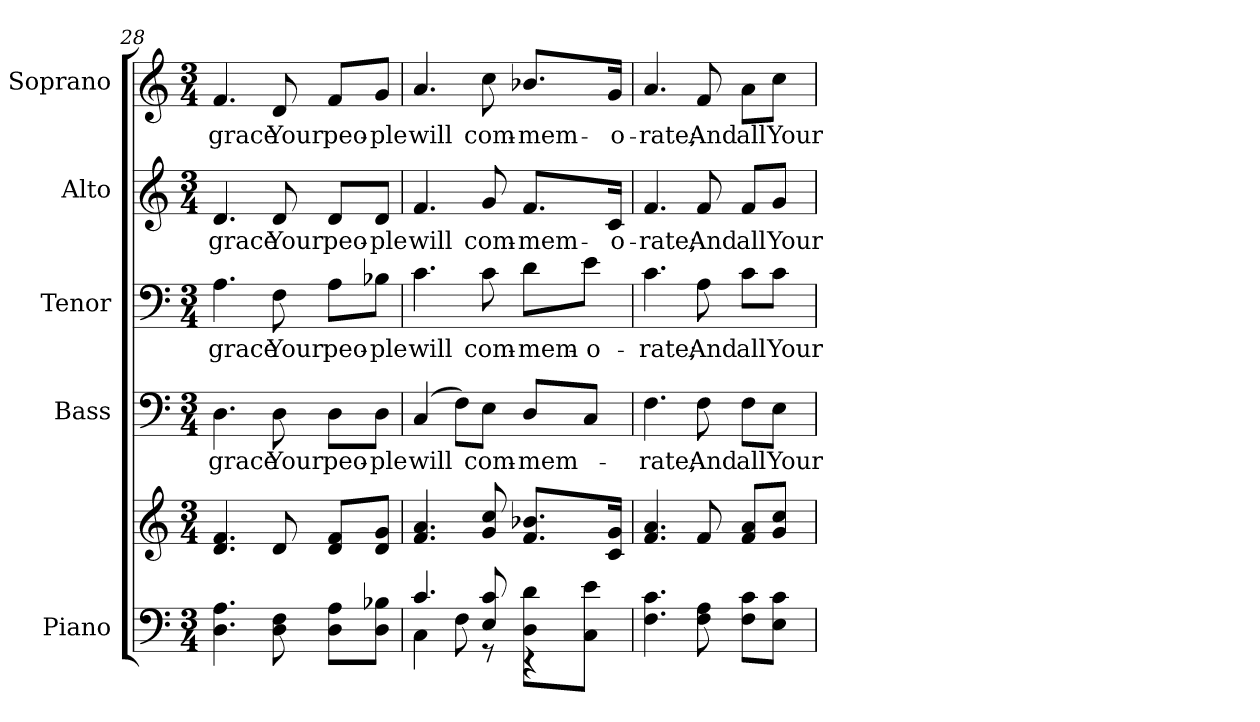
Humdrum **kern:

**kern	**kern	**kern	**text	**kern	**text	**kern	**text	**kern	**text
*part5	*part5	*part4	*part4	*part3	*part3	*part2	*part2	*part1	*part1
*staff6	*staff5	*staff4	*staff4	*staff3	*staff3	*staff2	*staff2	*staff1	*staff1
*I"Piano	*	*I"Bass	*	*I"Tenor	*	*I"Alto	*	*I"Soprano	*
*I'Pno.	*	*I'B.	*	*I'T.	*	*I'A.	*	*I'S.	*
*clefF4	*clefG2	*clefF4	*	*clefF4	*	*clefG2	*	*clefG2	*
*k[]	*k[]	*k[]	*	*k[]	*	*k[]	*	*k[]	*
*C:	*C:	*C:	*	*C:	*	*C:	*	*C:	*
*M3/4	*M3/4	*M3/4	*	*M3/4	*	*M3/4	*	*M3/4	*
=28	=28	=28	=28	=28	=28	=28	=28	=28	=28
!	!	!	!LO:LY:b:color=#000000	!	!	!	!	!	!
!	!	!	!	!	!LO:LY:b:color=#000000	!	!	!	!
!	!	!	!	!	!	!	!LO:LY:b:color=#000000	!	!
!	!	!	!	!	!	!	!	!	!LO:LY:b:color=#000000
4.Di\ 4.Ai	4.di/ 4.fi	4.Di\	grace	4.Ai\	grace	4.di/	grace	4.fi/	grace
!	!	!	!LO:LY:b:color=#000000	!	!	!	!	!	!
!	!	!	!	!	!LO:LY:b:color=#000000	!	!	!	!
!	!	!	!	!	!	!	!LO:LY:b:color=#000000	!	!
!	!	!	!	!	!	!	!	!	!LO:LY:b:color=#000000
8Di\ 8Fi	8di/	8Di\	Your	8Fi\	Your	8di/	Your	8di/	Your
!	!	!	!LO:LY:b:color=#000000	!	!	!	!	!	!
!	!	!	!	!	!LO:LY:b:color=#000000	!	!	!	!
!	!	!	!	!	!	!	!LO:LY:b:color=#000000	!	!
!	!	!	!	!	!	!	!	!	!LO:LY:b:color=#000000
8Di\ 8Ai\L	8di/ 8fi/L	8Di\L	peo-	8Ai\L	peo-	8di/L	peo-	8fi/L	peo-
!	!	!	!LO:LY:b:color=#000000	!	!	!	!	!	!
!	!	!	!	!	!LO:LY:b:color=#000000	!	!	!	!
!	!	!	!	!	!	!	!LO:LY:b:color=#000000	!	!
!	!	!	!	!	!	!	!	!	!LO:LY:b:color=#000000
8Di\ 8B-Xi\J	8di/ 8gi/J	8Di\J	-ple	8B-Xi\J	-ple	8di/J	-ple	8gi/J	-ple
!!LO:LB:g=z
=29	=29	=29	=29	=29	=29	=29	=29	=29	=29
*^	*	*	*	*	*	*	*	*	*
!	!	!	!	!LO:LY:b:color=#000000	!	!	!	!	!	!
!	!	!	!	!	!	!LO:LY:b:color=#000000	!	!	!	!
!	!	!	!	!	!	!	!	!LO:LY:b:color=#000000	!	!
!	!	!	!	!	!	!	!	!	!	!LO:LY:b:color=#000000
4.ci/	4Ci\	4.fi/ 4.ai	(4Ci/	will	4.ci\	will	4.fi/	will	4.ai/	will
.	8Fi\	.	8Fi\L)	.	.	.	.	.	.	.
!	!	!	!	!LO:LY:b:color=#000000	!	!	!	!	!	!
!	!	!	!	!	!	!LO:LY:b:color=#000000	!	!	!	!
!	!	!	!	!	!	!	!	!LO:LY:b:color=#000000	!	!
!	!	!	!	!	!	!	!	!	!	!LO:LY:b:color=#000000
8Ei/ 8ci	8r	8gi/ 8cci	8Ei\J	com-	8ci\	com-	8gi/	com-	8cci\	com-
!	!	!	!	!LO:LY:b:color=#000000	!	!	!	!	!	!
!	!	!	!	!	!	!LO:LY:b:color=#000000	!	!	!	!
!	!	!	!	!	!	!	!	!LO:LY:b:color=#000000	!	!
!	!	!	!	!	!	!	!	!	!	!LO:LY:b:color=#000000
8Di\ 8di\L	4r	8.fi/ 8.b-Xi/L	8Di/L	-mem-	8di\L	-mem-	8.fi/L	-mem-	8.b-Xi/L	-mem-
!	!	!	!	!	!	!LO:LY:b:color=#000000	!	!	!	!
8Ci\ 8ei\J	.	.	8Ci/J	.	8ei\J	-o-	.	.	.	.
!	!	!	!	!	!	!	!	!LO:LY:b:color=#000000	!	!
!	!	!	!	!	!	!	!	!	!	!LO:LY:b:color=#000000
.	.	16ci/ 16gi/Jk	.	.	.	.	16ci/Jk	-o-	16gi/Jk	-o-
*v	*v	*	*	*	*	*	*	*	*	*
=30	=30	=30	=30	=30	=30	=30	=30	=30	=30
!	!	!	!LO:LY:b:color=#000000	!	!	!	!	!	!
!	!	!	!	!	!LO:LY:b:color=#000000	!	!	!	!
!	!	!	!	!	!	!	!LO:LY:b:color=#000000	!	!
!	!	!	!	!	!	!	!	!	!LO:LY:b:color=#000000
4.Fi\ 4.ci	4.fi/ 4.ai	4.Fi\	-rate;	4.ci\	-rate;	4.fi/	-rate;	4.ai/	-rate;
!	!	!	!LO:LY:b:color=#000000	!	!	!	!	!	!
!	!	!	!	!	!LO:LY:b:color=#000000	!	!	!	!
!	!	!	!	!	!	!	!LO:LY:b:color=#000000	!	!
!	!	!	!	!	!	!	!	!	!LO:LY:b:color=#000000
8Fi\ 8Ai	8fi/	8Fi\	And	8Ai\	And	8fi/	And	8fi/	And
!	!	!	!LO:LY:b:color=#000000	!	!	!	!	!	!
!	!	!	!	!	!LO:LY:b:color=#000000	!	!	!	!
!	!	!	!	!	!	!	!LO:LY:b:color=#000000	!	!
!	!	!	!	!	!	!	!	!	!LO:LY:b:color=#000000
8Fi\ 8ci\L	8fi/ 8ai/L	8Fi\L	all	8ci\L	all	8fi/L	all	8ai\L	all
!	!	!	!LO:LY:b:color=#000000	!	!	!	!	!	!
!	!	!	!	!	!LO:LY:b:color=#000000	!	!	!	!
!	!	!	!	!	!	!	!LO:LY:b:color=#000000	!	!
!	!	!	!	!	!	!	!	!	!LO:LY:b:color=#000000
8Ei\ 8ci\J	8gi/ 8cci/J	8Ei\J	Your	8ci\J	Your	8gi/J	Your	8cci\J	Your
=	=	=	=	=	=	=	=	=	=
*-	*-	*-	*-	*-	*-	*-	*-	*-	*-
